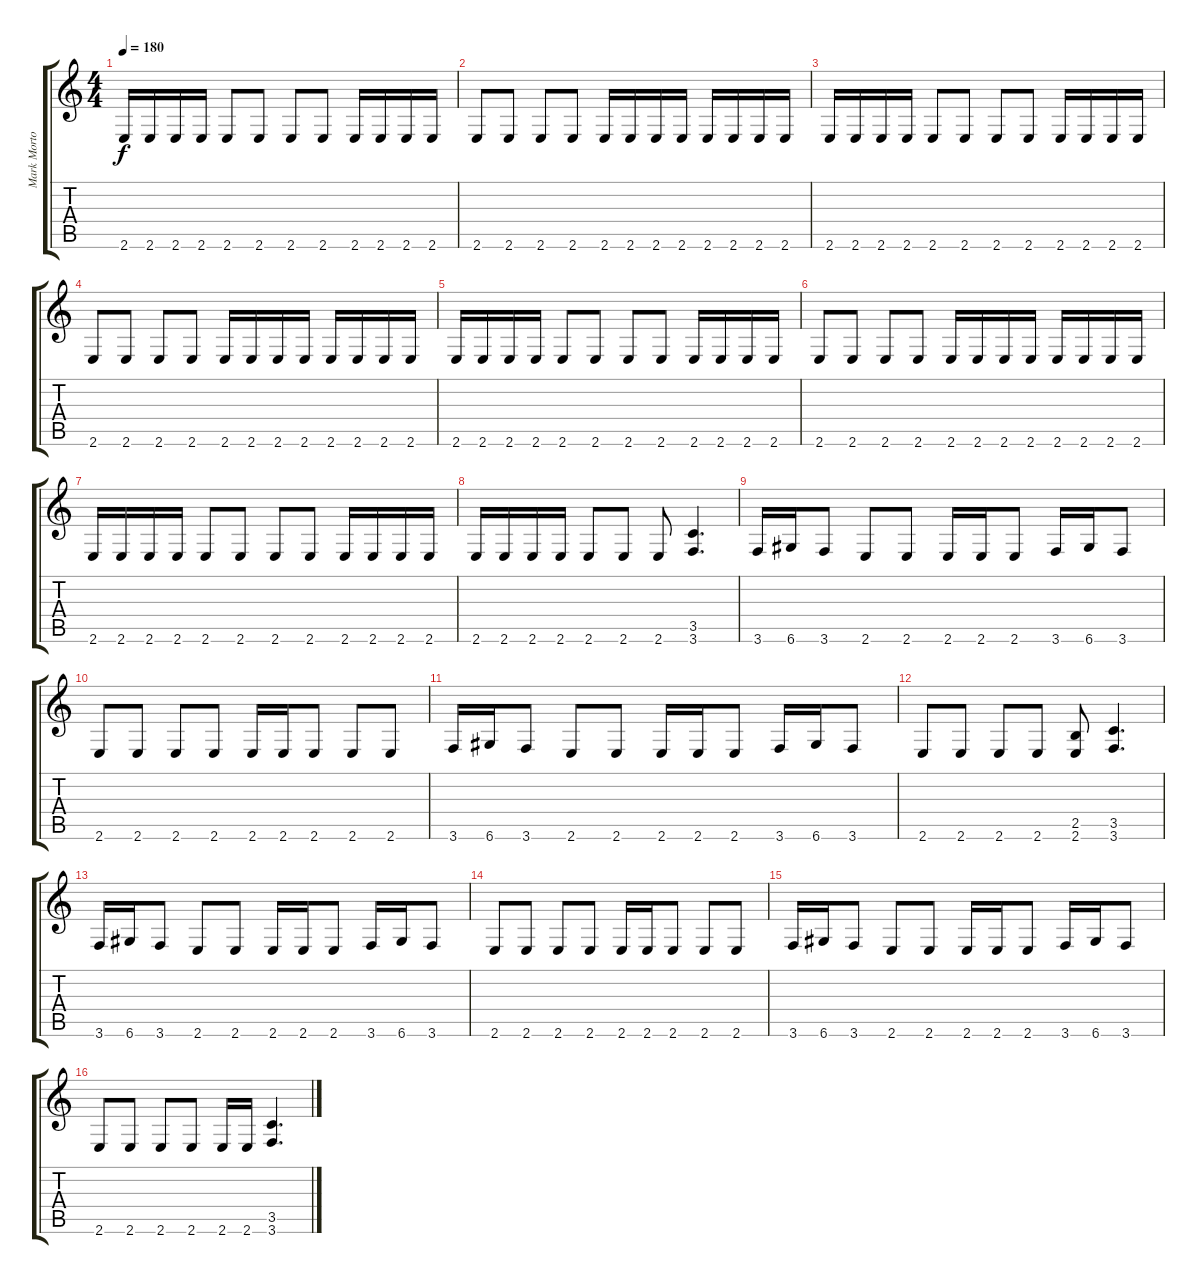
\track ("Mark Morton - Lead" "Mark Morto") {instrument distortionguitar}
\staff {score tabs}
\tuning (E4 B3 G3 D3 A2 D2) {hide}
\ts (4 4)
\tempo 180
\clef g2
\ks c
2.6.16{dy f} 2.6.16 2.6.16 2.6.16 2.6.8 2.6.8 2.6.8 2.6.8 2.6.16 2.6.16 2.6.16 2.6.16 |
2.6.8 2.6.8 2.6.8 2.6.8 2.6.16 2.6.16 2.6.16 2.6.16 2.6.16 2.6.16 2.6.16 2.6.16 |
2.6.16 2.6.16 2.6.16 2.6.16 2.6.8 2.6.8 2.6.8 2.6.8 2.6.16 2.6.16 2.6.16 2.6.16 |
2.6.8 2.6.8 2.6.8 2.6.8 2.6.16 2.6.16 2.6.16 2.6.16 2.6.16 2.6.16 2.6.16 2.6.16 |
2.6.16 2.6.16 2.6.16 2.6.16 2.6.8 2.6.8 2.6.8 2.6.8 2.6.16 2.6.16 2.6.16 2.6.16 |
2.6.8 2.6.8 2.6.8 2.6.8 2.6.16 2.6.16 2.6.16 2.6.16 2.6.16 2.6.16 2.6.16 2.6.16 |
2.6.16 2.6.16 2.6.16 2.6.16 2.6.8 2.6.8 2.6.8 2.6.8 2.6.16 2.6.16 2.6.16 2.6.16 |
2.6.16 2.6.16 2.6.16 2.6.16 2.6.8 2.6.8 2.6.8 (3.5 3.6).4{d} |
3.6.16 6.6.16 3.6.8 2.6.8 2.6.8 2.6.16 2.6.16 2.6.8 3.6.16 6.6.16 3.6.8 |
2.6.8 2.6.8 2.6.8 2.6.8 2.6.16 2.6.16 2.6.8 2.6.8 2.6.8 |
3.6.16 6.6.16 3.6.8 2.6.8 2.6.8 2.6.16 2.6.16 2.6.8 3.6.16 6.6.16 3.6.8 |
2.6.8 2.6.8 2.6.8 2.6.8 (2.5 2.6).8 (3.5 3.6).4{d} |
3.6.16 6.6.16 3.6.8 2.6.8 2.6.8 2.6.16 2.6.16 2.6.8 3.6.16 6.6.16 3.6.8 |
2.6.8 2.6.8 2.6.8 2.6.8 2.6.16 2.6.16 2.6.8 2.6.8 2.6.8 |
3.6.16 6.6.16 3.6.8 2.6.8 2.6.8 2.6.16 2.6.16 2.6.8 3.6.16 6.6.16 3.6.8 |
2.6.8 2.6.8 2.6.8 2.6.8 2.6.16 2.6.16 (3.5 3.6).4{d}
